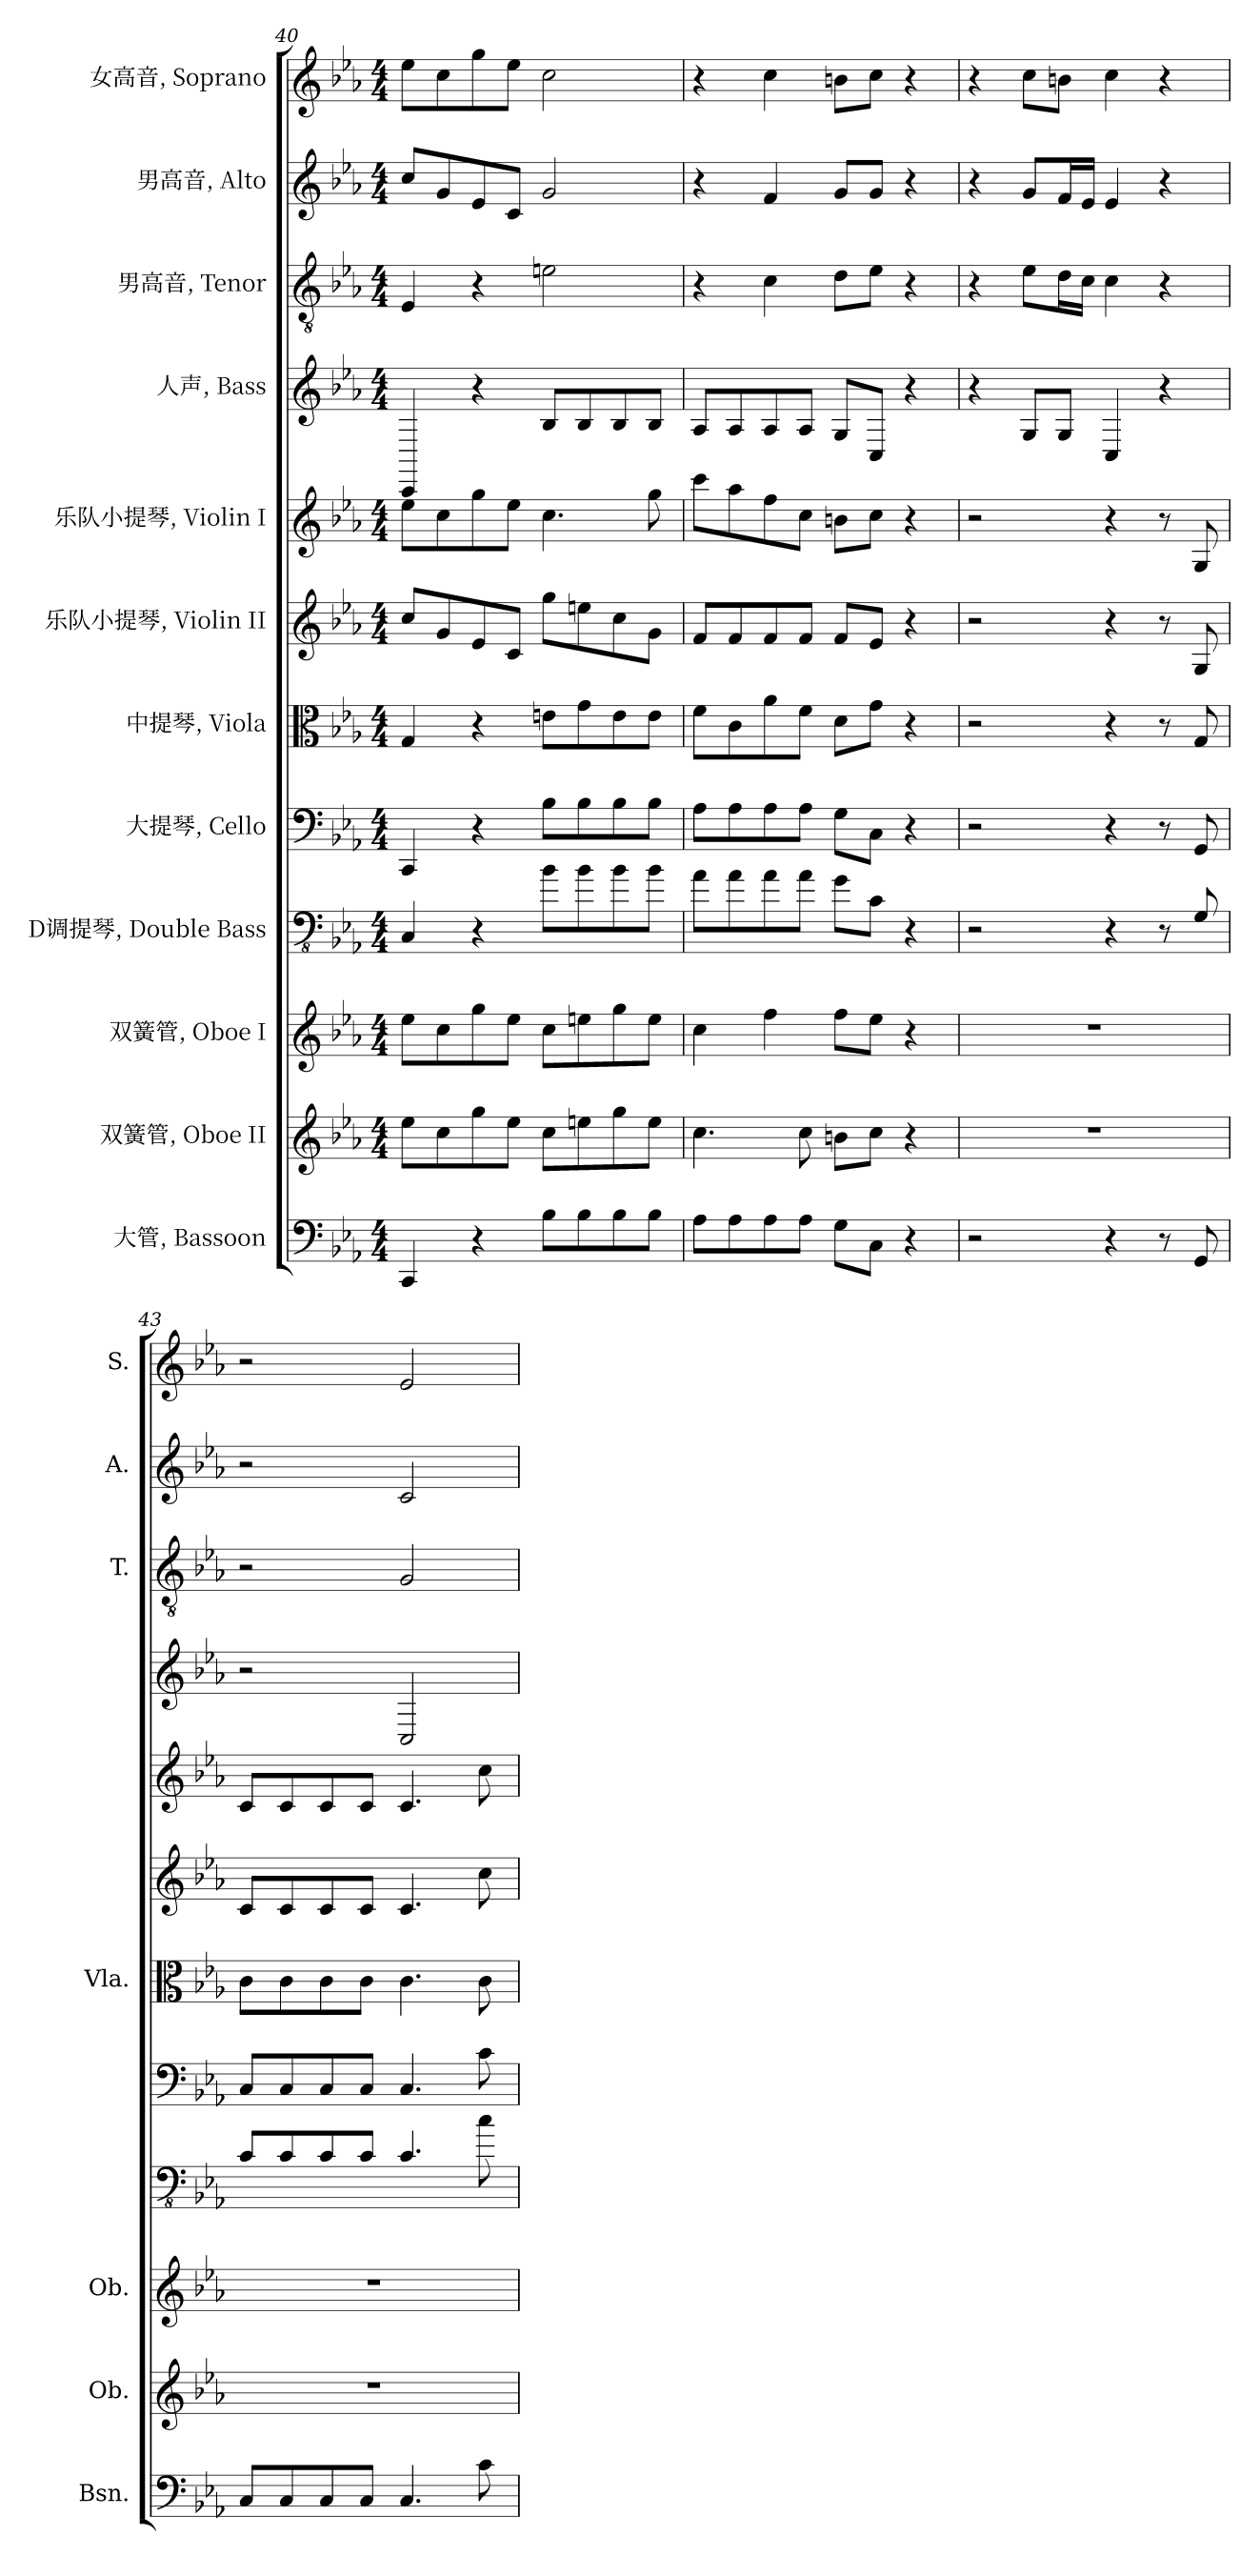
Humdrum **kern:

**kern	**kern	**kern	**kern	**kern	**kern	**kern	**kern	**kern	**kern	**kern	**kern
*part12	*part11	*part10	*part9	*part8	*part7	*part6	*part5	*part4	*part3	*part2	*part1
*staff12	*staff11	*staff10	*staff9	*staff8	*staff7	*staff6	*staff5	*staff4	*staff3	*staff2	*staff1
*I"大管, Bassoon	*I"双簧管, Oboe II	*I"双簧管, Oboe I	*I"D调提琴, Double Bass	*I"大提琴, Cello	*I"中提琴, Viola	*I"乐队小提琴, Violin II	*I"乐队小提琴, Violin I	*I"人声, Bass	*I"男高音, Tenor	*I"男高音, Alto	*I"女高音, Soprano
*I'Bsn.	*I'Ob.	*I'Ob.	*	*	*I'Vla.	*	*	*	*I'T.	*I'A.	*I'S.
*clefF4	*clefG2	*clefG2	*clefFv4	*clefF4	*clefC3	*clefG2	*clefG2	*clefG2	*clefGv2	*clefG2	*clefG2
*	*	*	*ITrd7c12	*	*	*	*	*	*	*	*
*k[b-e-a-]	*k[b-e-a-]	*k[b-e-a-]	*k[b-e-a-]	*k[b-e-a-]	*k[b-e-a-]	*k[b-e-a-]	*k[b-e-a-]	*k[b-e-a-]	*k[b-e-a-]	*k[b-e-a-]	*k[b-e-a-]
*M4/4	*M4/4	*M4/4	*M4/4	*M4/4	*M4/4	*M4/4	*M4/4	*M4/4	*M4/4	*M4/4	*M4/4
=40	=40	=40	=40	=40	=40	=40	=40	=40	=40	=40	=40
4CC/	8ee-\L	8ee-\L	4CCC/	4CC/	4G/	8cc/L	8ee-\L	4CC/	4E-/	8cc/L	8ee-\L
.	8cc\	8cc\	.	.	.	8g/	8cc\	.	.	8g/	8cc\
4r	8gg\	8gg\	4r	4r	4r	8e-/	8gg\	4r	4r	8e-/	8gg\
.	8ee-\J	8ee-\J	.	.	.	8c/J	8ee-\J	.	.	8c/J	8ee-\J
8B-\L	8cc\L	8cc\L	8BB-\L	8B-\L	8en\L	8gg\L	4.cc\	8B-/L	2en\	2g/	2cc\
8B-\	8een\	8een\	8BB-\	8B-\	8g\	8een\	.	8B-/	.	.	.
8B-\	8gg\	8gg\	8BB-\	8B-\	8e\	8cc\	.	8B-/	.	.	.
8B-\J	8ee\J	8ee\J	8BB-\J	8B-\J	8e\J	8g\J	8gg\	8B-/J	.	.	.
=41	=41	=41	=41	=41	=41	=41	=41	=41	=41	=41	=41
8A-\L	4.cc\	4cc\	8AA-\L	8A-\L	8f\L	8f/L	8ccc\L	8A-/L	4r	4r	4r
8A-\	.	.	8AA-\	8A-\	8c\	8f/	8aa-\	8A-/	.	.	.
8A-\	.	4ff\	8AA-\	8A-\	8a-\	8f/	8ff\	8A-/	4c\	4f/	4cc\
8A-\J	8cc\	.	8AA-\J	8A-\J	8f\J	8f/J	8cc\J	8A-/J	.	.	.
8G\L	8bn\L	8ff\L	8GG\L	8G\L	8d\L	8f/L	8bn\L	8G/L	8d\L	8g/L	8bn\L
8C\J	8cc\J	8ee-\J	8CC\J	8C\J	8g\J	8e-/J	8cc\J	8C/J	8e-\J	8g/J	8cc\J
4r	4r	4r	4r	4r	4r	4r	4r	4r	4r	4r	4r
=42	=42	=42	=42	=42	=42	=42	=42	=42	=42	=42	=42
2r	1r	1r	2r	2r	2r	2r	2r	4r	4r	4r	4r
*	*	*	*	*	*	*	*	*	*	*	*MM36
.	.	.	.	.	.	.	.	8G/L	8e-\L	8g/L	8cc\L
.	.	.	.	.	.	.	.	8G/J	16d\L	16f/L	8bn\J
.	.	.	.	.	.	.	.	.	16c\JJ	16e-/JJ	.
4r	.	.	4r	4r	4r	4r	4r	4C/	4c\	4e-/	4cc\
8r	.	.	8r	8r	8r	8r	8r	4r	4r	4r	4r
8GG/	.	.	8GGG/	8GG/	8G/	8G/	8G/	.	.	.	.
!!LO:PB:g=z
=43	=43	=43	=43	=43	=43	=43	=43	=43	=43	=43	=43
8C/L	1r	1r	8CC/L	8C/L	8c\L	8c/L	8c/L	2r	2r	2r	2r
8C/	.	.	8CC/	8C/	8c\	8c/	8c/	.	.	.	.
8C/	.	.	8CC/	8C/	8c\	8c/	8c/	.	.	.	.
8C/J	.	.	8CC/J	8C/J	8c\J	8c/J	8c/J	.	.	.	.
4.C/	.	.	4.CC/	4.C/	4.c\	4.c/	4.c/	2C/	2G/	2c/	2e-/
8c\	.	.	8C\	8c\	8c\	8cc\	8cc\	.	.	.	.
=	=	=	=	=	=	=	=	=	=	=	=
*-	*-	*-	*-	*-	*-	*-	*-	*-	*-	*-	*-
